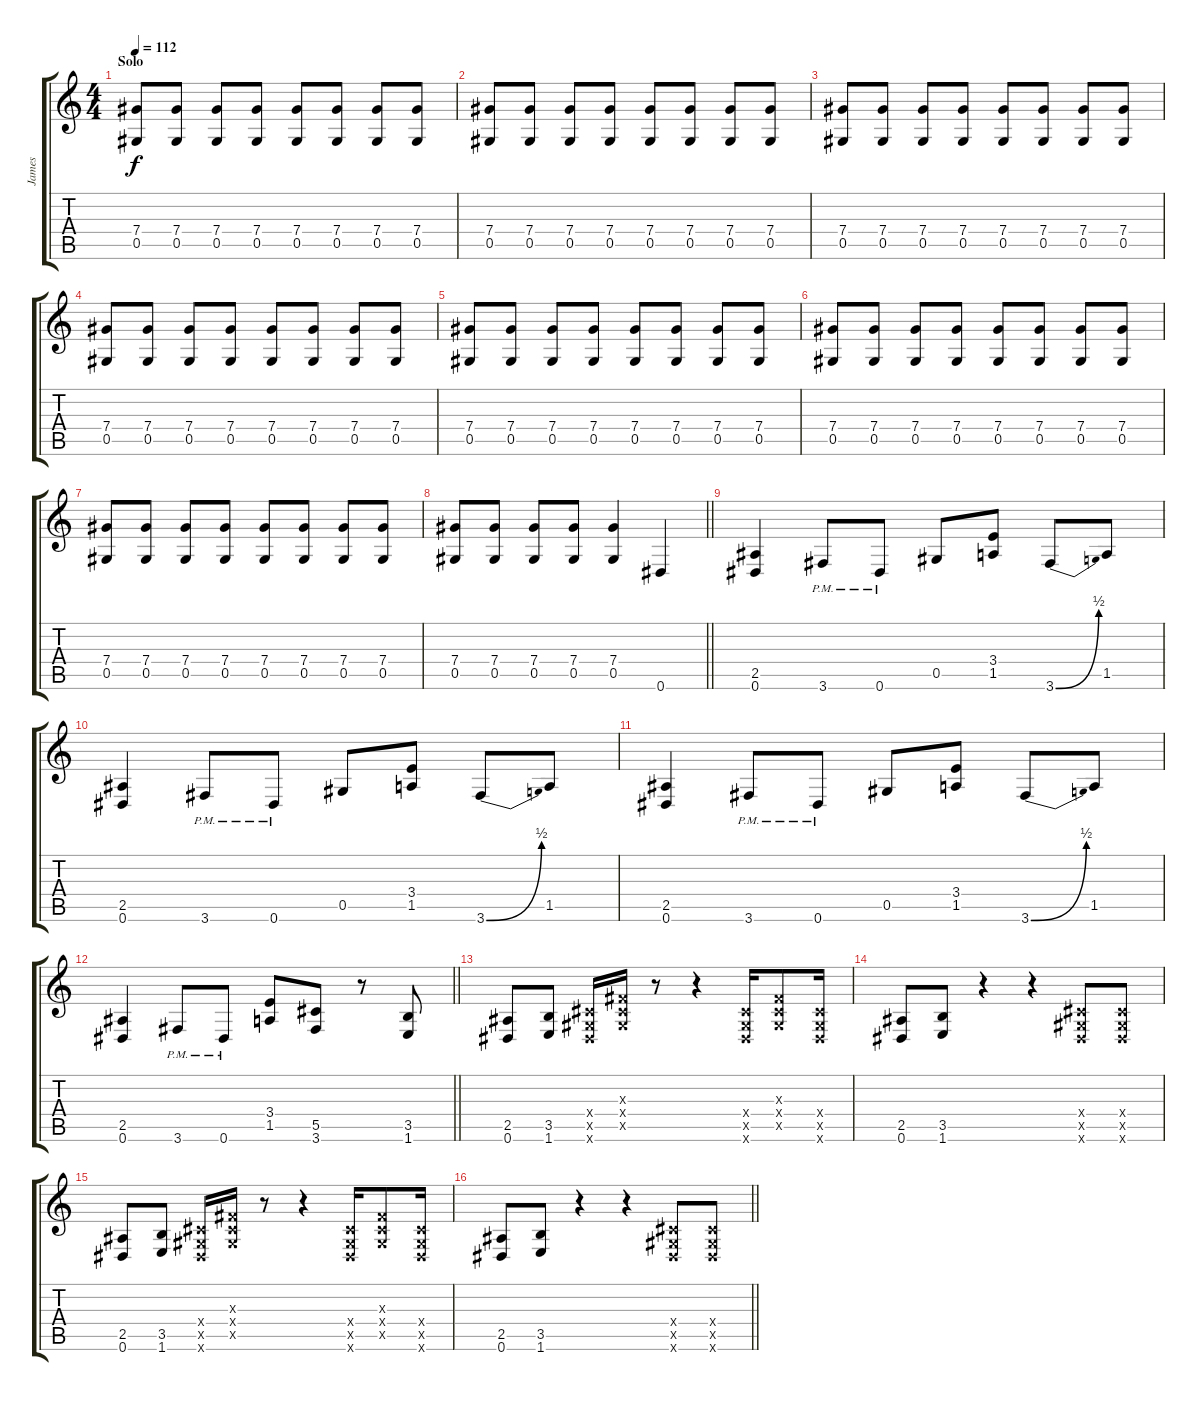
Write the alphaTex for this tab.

\track ("James" "James") {instrument distortionguitar}
\staff {score tabs}
\tuning (Eb4 Bb3 Gb3 Db3 Ab2 Eb2) {hide}
\ts (4 4)
\section ("" "Solo")
\tempo 112
\clef g2
\ks c
(7.4 0.5).8{dy f} (7.4 0.5).8 (7.4 0.5).8 (7.4 0.5).8 (7.4 0.5).8 (7.4 0.5).8 (7.4 0.5).8 (7.4 0.5).8 |
(7.4 0.5).8 (7.4 0.5).8 (7.4 0.5).8 (7.4 0.5).8 (7.4 0.5).8 (7.4 0.5).8 (7.4 0.5).8 (7.4 0.5).8 |
(7.4 0.5).8 (7.4 0.5).8 (7.4 0.5).8 (7.4 0.5).8 (7.4 0.5).8 (7.4 0.5).8 (7.4 0.5).8 (7.4 0.5).8 |
(7.4 0.5).8 (7.4 0.5).8 (7.4 0.5).8 (7.4 0.5).8 (7.4 0.5).8 (7.4 0.5).8 (7.4 0.5).8 (7.4 0.5).8 |
(7.4 0.5).8 (7.4 0.5).8 (7.4 0.5).8 (7.4 0.5).8 (7.4 0.5).8 (7.4 0.5).8 (7.4 0.5).8 (7.4 0.5).8 |
(7.4 0.5).8 (7.4 0.5).8 (7.4 0.5).8 (7.4 0.5).8 (7.4 0.5).8 (7.4 0.5).8 (7.4 0.5).8 (7.4 0.5).8 |
(7.4 0.5).8 (7.4 0.5).8 (7.4 0.5).8 (7.4 0.5).8 (7.4 0.5).8 (7.4 0.5).8 (7.4 0.5).8 (7.4 0.5).8 |
\barLineRight lightlight
(7.4 0.5).8 (7.4 0.5).8 (7.4 0.5).8 (7.4 0.5).8 (7.4 0.5).4 0.6.4 |
\section ("" "")
(2.5 0.6).4 3.6{pm}.8 0.6{pm}.8 0.5.8 (3.4 1.5).8 3.6{be (bend 0 0 60 2)}.8 1.5.8 |
(2.5 0.6).4 3.6{pm}.8 0.6{pm}.8 0.5.8 (3.4 1.5).8 3.6{be (bend 0 0 60 2)}.8 1.5.8 |
(2.5 0.6).4 3.6{pm}.8 0.6{pm}.8 0.5.8 (3.4 1.5).8 3.6{be (bend 0 0 60 2)}.8 1.5.8 |
\barLineRight lightlight
(2.5 0.6).4 3.6{pm}.8 0.6{pm}.8 (3.4 1.5).8 (5.5 3.6).8 r.8 (3.5 1.6).8 |
\section ("" "")
(2.5 0.6).8 (3.5 1.6).8 (0.4{x} 0.5{x} 0.6{x}).16 (0.3{x} 0.4{x} 0.5{x}).16 r.8 r.4 (0.4{x} 0.5{x} 0.6{x}).16 (0.3{x} 0.4{x} 0.5{x}).8 (0.4{x} 0.5{x} 0.6{x}).16 |
(2.5 0.6).8 (3.5 1.6).8 r.4 r.4 (0.4{x} 0.5{x} 0.6{x}).8 (0.4{x} 0.5{x} 0.6{x}).8 |
(2.5 0.6).8 (3.5 1.6).8 (0.4{x} 0.5{x} 0.6{x}).16 (0.3{x} 0.4{x} 0.5{x}).16 r.8 r.4 (0.4{x} 0.5{x} 0.6{x}).16 (0.3{x} 0.4{x} 0.5{x}).8 (0.4{x} 0.5{x} 0.6{x}).16 |
\barLineRight lightlight
(2.5 0.6).8 (3.5 1.6).8 r.4 r.4 (0.4{x} 0.5{x} 0.6{x}).8 (0.4{x} 0.5{x} 0.6{x}).8
